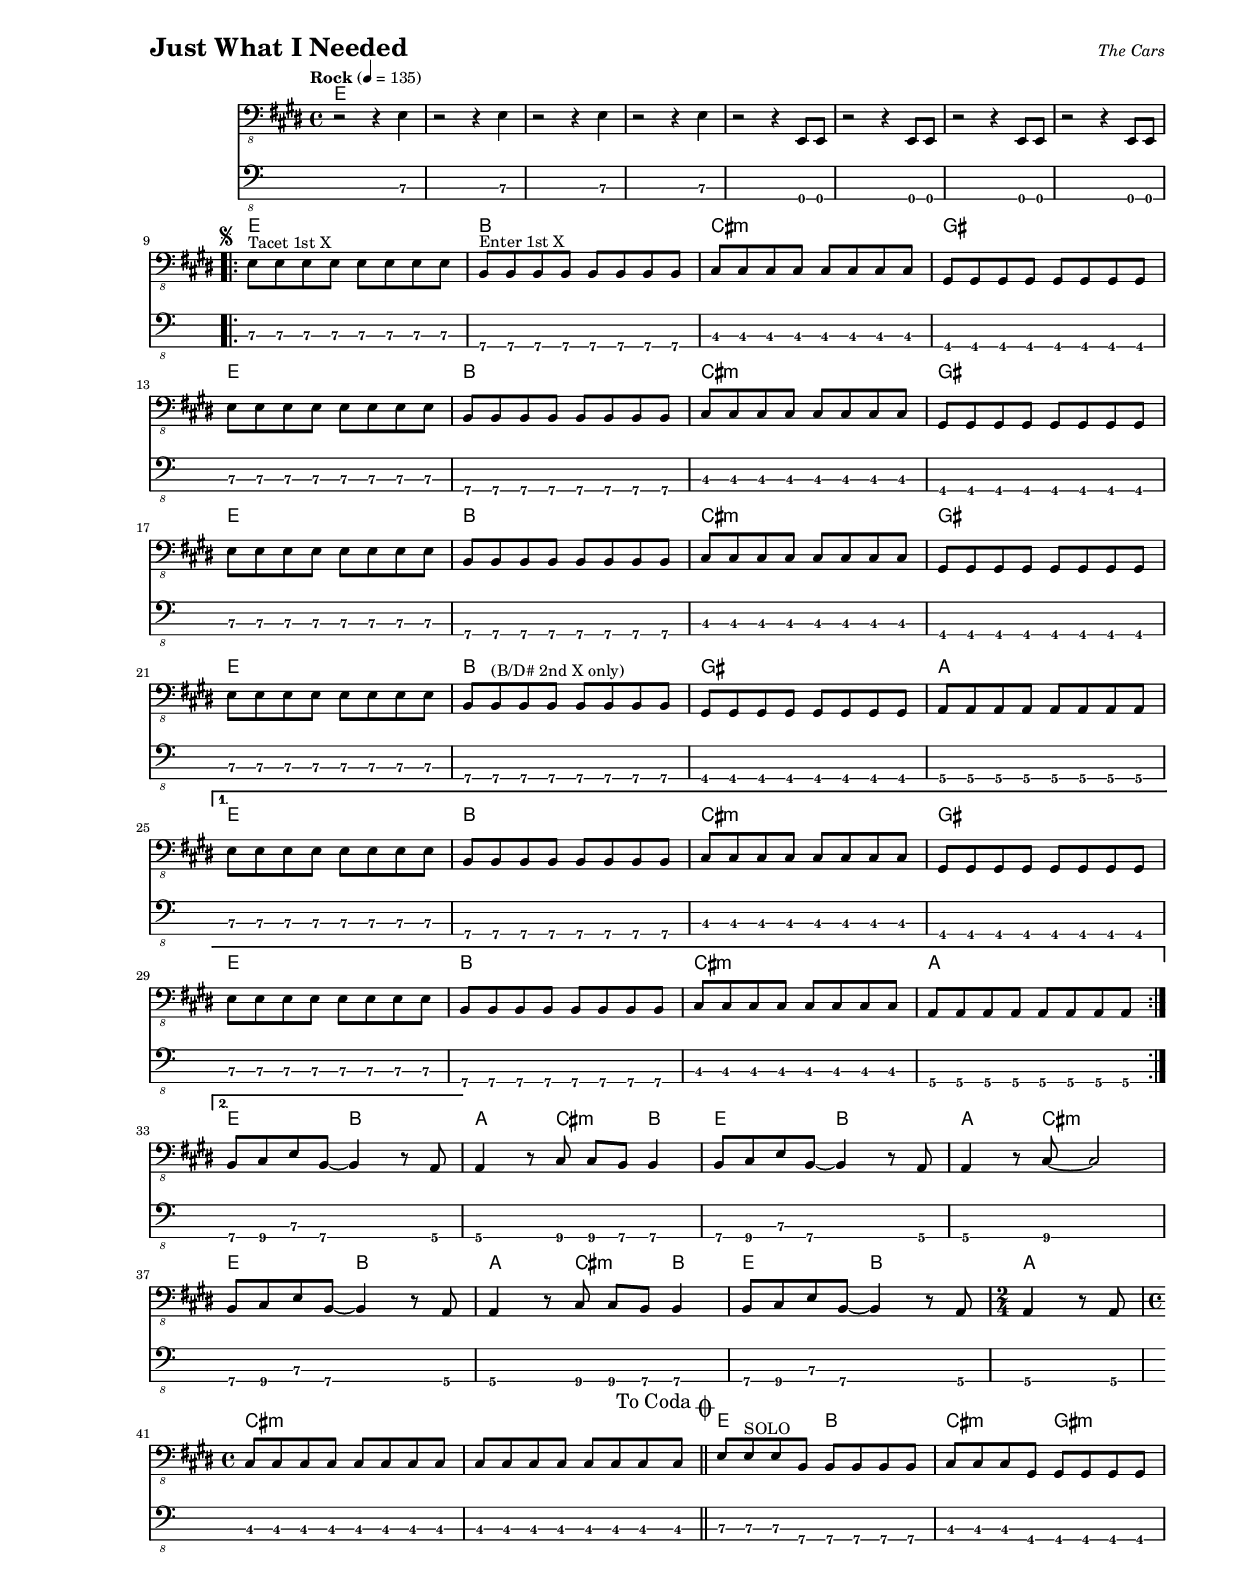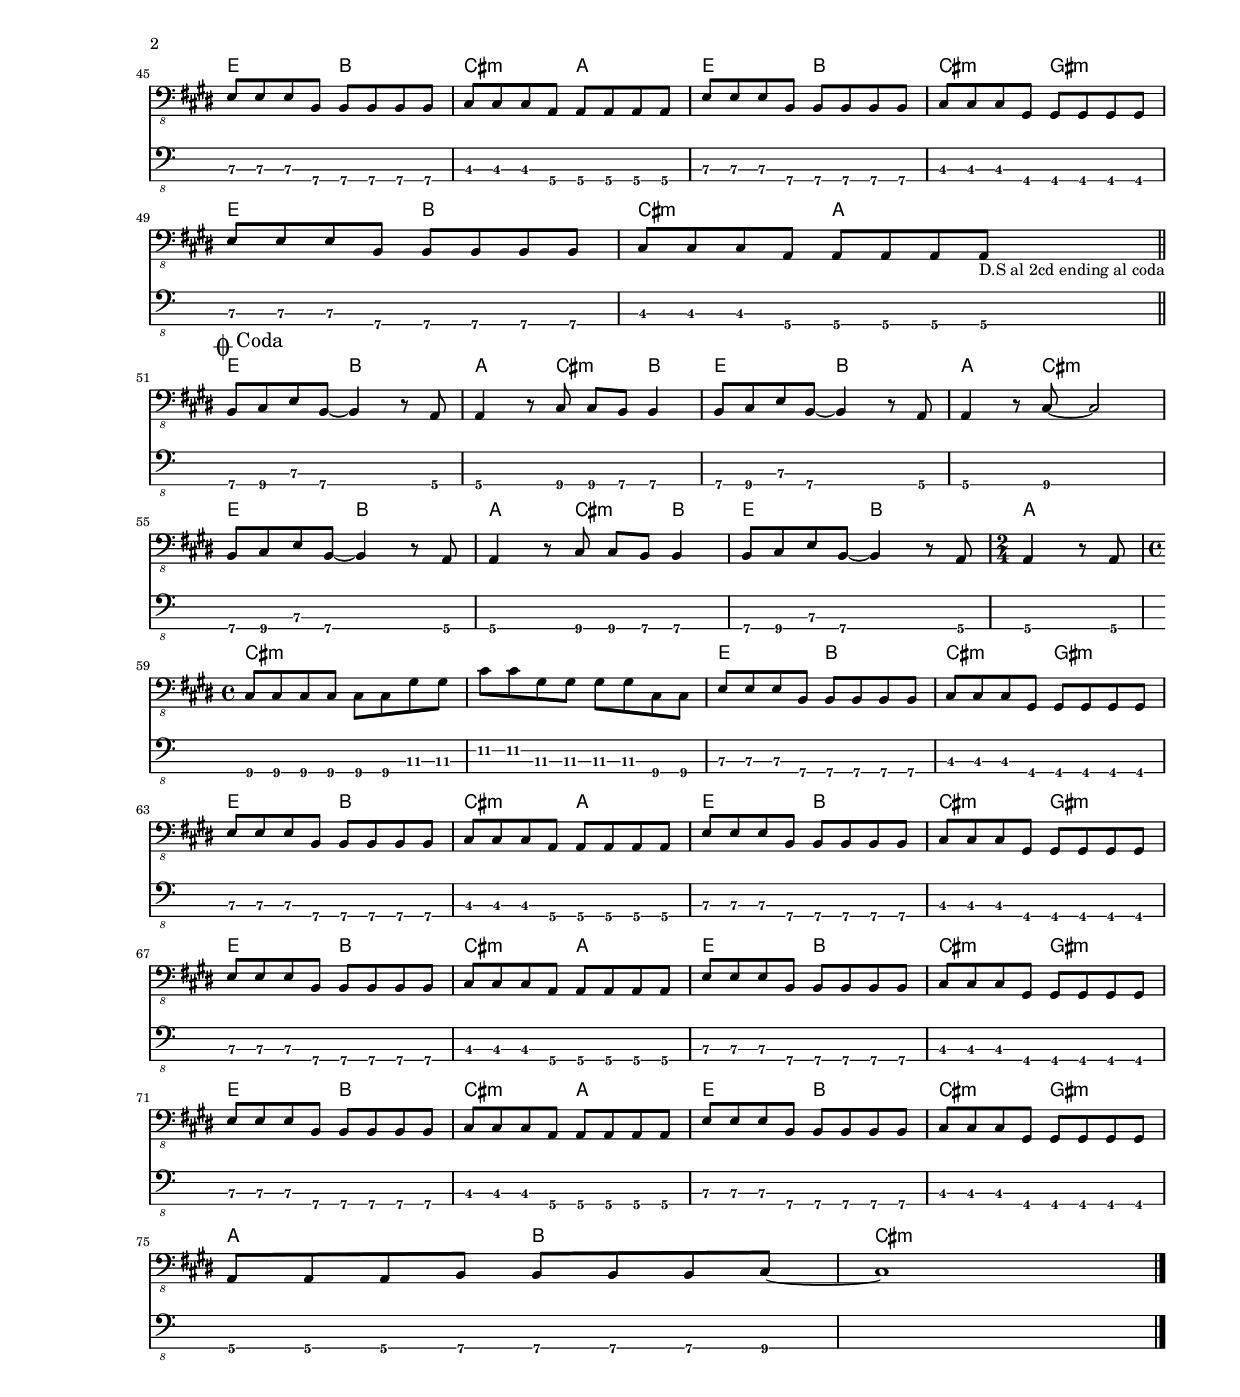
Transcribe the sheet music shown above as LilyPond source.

% LilyBin

\version "2.18.0"
\include "english.ly"
DSfine = {
  \once \override Score.RehearsalMark #'break-visibility = #'#(#t #t #f)
  \mark \markup { \small "D.S. al fine" }
}

DS = {
  \once \override Score.RehearsalMark #'break-visibility = #'#(#t #t #f)
  \mark \markup { \small "D.S." }
}

DCfine = {
  \once \override Score.RehearsalMark #'break-visibility = #'#(#t #t #f)
  \mark \markup { \small "D.C. al fine" }
}

DCcoda = {
  \once \override Score.RehearsalMark #'break-visibility = #'#(#t #t #f)
  \mark \markup { \small "D.C. al coda" }
}

DScoda = {
  \once \override Score.RehearsalMark #'break-visibility = #'#(#t #t #f)
  \mark \markup { \small "D.S. al coda" }
}

Fine = {
  \once \override Score.RehearsalMark #'break-visibility = #'#(#t #t #f)
  \mark \markup { \small \italic "fine" }
}

GotoCoda = {
  \once \override Score.RehearsalMark #'break-visibility = #'#(#t #t #f)
  \mark \markup { "To Coda" \musicglyph #"scripts.coda" }
}

Coda = {
  \once \override Score.RehearsalMark #'break-visibility = #'#(#f #t #t)
  \mark \markup { \musicglyph #"scripts.coda" "Coda" }
}

Segno = {
  \once \override Score.RehearsalMark #'break-visibility = #'#(#f #t #t)
  \mark \markup { \small \musicglyph #"scripts.segno" }
}



\header {
  piece = \markup { \fontsize #4 \bold "Just What I Needed" }
  opus = \markup { \italic "The Cars" }
}

\paper { 
  left-margin = 1.0 \in
  right-margin = 0.5 \in
  top-margin = 0.5 \in
  bottom-margin = 1.0 \in
}

#(set-global-staff-size 14)

cbreak = { 
  \break
} 

sbreak = { \break }

global = {
  \time 4/4
  \tempo "Rock" 4 = 135
}

my_notes = \relative c {
  \clef "bass_8"
  \key e \major

  r2 r4 e,\3 | r2 r4 e\3 | r2 r4 e\3 | r2 r4 e\3 |
  r2 r4 e,8 e | r2 r4 e8 e |  r2 r4 e8 e | r2 r4 e8 e |
	
  \sbreak
  \repeat volta 2 {
    \Segno
    e'8\3^"Tacet 1st X" e\3 e\3 e\3 e\3 e\3 e\3 e\3 | 
    b\4^"Enter 1st X" b\4 b\4 b\4 b\4 b\4 b\4 b\4 | cs cs cs cs cs cs cs cs | gs gs gs gs gs gs gs gs |
    \cbreak
    e'8\3 e\3 e\3 e\3 e\3 e\3 e\3 e\3 | b\4 b\4 b\4 b\4 b\4 b\4 b\4 b\4 | cs cs cs cs cs cs cs cs | gs gs gs gs gs gs gs gs |
    \cbreak
    e'8\3 e\3 e\3 e\3 e\3 e\3 e\3 e\3 | b\4 b\4  b\4 b\4 b\4 b\4 b\4 b\4 | cs cs cs cs cs cs cs cs | gs gs gs gs gs gs gs gs |
    \cbreak
    e'8\3 e\3 e\3 e\3 e\3 e\3 e\3 e\3 | b\4 b\4^"(B/D# 2nd X only)" b\4 b\4 b\4 b\4 b\4 b\4 | gs gs gs gs gs gs gs gs | a\4 a\4 a\4 a\4 a\4 a\4 a\4 a\4 |
  }
  \alternative {	
    {	
      \cbreak
      e'8\3 e\3 e\3 e\3 e\3 e\3 e\3 e\3 | b\4 b\4 b\4 b\4 b\4 b\4 b\4 b\4 | cs cs cs cs cs cs cs cs | gs gs gs gs gs gs gs gs |
      \cbreak
      e'8\3 e\3 e\3 e\3 e\3 e\3 e\3 e\3 | b\4 b\4 b\4 b\4 b\4 b\4 b\4 b\4 | cs cs cs cs cs cs cs cs | a\4 a\4 a\4 a\4 a\4 a\4 a\4 a\4 |
    }
    {
      \cbreak
      b8\4 cs\4 e\3 b\4 ~b4 r8 a\4 | 
    }
  }
  
  a4\4 r8 cs\4 cs\4 b\4 b4\4 | b8\4 cs\4 e\3 b\4 ~b4 r8 a\4 | a4\4 r8 cs8\4 ~cs2 |
  \cbreak
  b8\4 cs\4 e\3 b\4 ~b4 r8 a\4 | a4\4 r8 cs\4 cs\4 b\4 b4\4 | b8\4 cs\4 e\3 b\4 ~b4 r8 a\4 |
  \time 2/4 a4\4 r8 a\4 | 

  \sbreak
  \time 4/4
  cs8 cs cs cs cs cs cs cs | cs cs cs cs cs cs cs \GotoCoda cs \bar "||" 	
  e8\3 e\3^"SOLO" e\3 b\4 b\4 b\4 b\4 b\4 | cs cs cs gs gs gs gs gs |
  \cbreak
  e'8\3 e\3 e\3 b\4 b\4 b\4 b\4 b\4 | cs cs cs a\4 a\4 a\4 a\4 a\4 |
  e'\3 e\3 e\3 b\4 b\4 b\4 b\4 b\4 | cs cs cs gs gs gs gs gs |
  \cbreak
  e'8\3 e\3 e\3 b\4 b\4 b\4 b\4 b\4 | cs cs cs a\4 a\4 a\4 a\4 a\4-"D.S al 2cd ending al coda" \bar "||"
  
  \sbreak
  \Coda
  b8\4 cs\4 e\3 b\4 ~b4 r8 a\4 | a4\4 r8 cs\4 cs\4 b\4 b4\4 | 
  b8\4 cs\4 e\3 b\4 ~b4 r8 a\4 | a4\4 r8 cs8\4 ~cs2 |
  \cbreak
  b8\4 cs\4 e\3 b\4 ~b4 r8 a\4 | a4\4 r8 cs\4 cs\4 b\4 b4\4 | 
  b8\4 cs\4 e\3 b\4 ~b4 r8 a\4 | \time 2/4 a4\4 r8 a\4 | 

  \cbreak
  \time 4/4
  cs8\4 cs\4 cs\4 cs\4 cs\4 cs\4 gs'\3 gs\3 | cs\2 cs\2 gs\3 gs\3 gs\3 gs\3 cs,\4 cs\4 |
  e\3 e\3 e\3 b\4 b\4 b\4 b\4 b\4 | cs\3 cs\3 cs\3 gs gs gs gs gs |
  
  \cbreak
  e'\3 e\3 e\3 b\4 b\4 b\4 b\4 b\4 | cs cs cs a\4 a\4 a\4 a\4 a\4 | 
  e'\3 e\3 e\3 b\4 b\4 b\4 b\4 b\4 | cs\3 cs\3 cs\3 gs gs gs gs gs |
  
  \cbreak
  e'\3 e\3 e\3 b\4 b\4 b\4 b\4 b\4 | cs cs cs a\4 a\4 a\4 a\4 a\4 | 
  e'\3 e\3 e\3 b\4 b\4 b\4 b\4 b\4 | cs\3 cs\3 cs\3 gs gs gs gs gs |

  \cbreak
  e'\3 e\3 e\3 b\4 b\4 b\4 b\4 b\4 | cs cs cs a\4 a\4 a\4 a\4 a\4 | 
  e'\3 e\3 e\3 b\4 b\4 b\4 b\4 b\4 | cs\3 cs\3 cs\3 gs gs gs gs gs |

  \cbreak
  a\4 a\4 a\4 b\4 b\4 b\4 b\4 cs\4~ | cs1 \bar "|."
}

my_chords = \chordmode {
  e1 | s | s | s |
  s | s | s | s |
  \repeat volta 2 {
    e1 | b | cs:min | gs |
    e1 | b | cs:min | gs |
    e1 | b | cs:min | gs |
    e1 | b | gs | a |
  }
  \alternative {
    {  e1 | b | cs:min | gs | e1 | b | cs:min | a | }
    { e2 b | }
  }
  
  a4. cs:min b4 | e2 b | a4 s8 cs8:min ~cs2:min |
  e2 b | a4. cs:min b4 | e2 b  | \time 2/4 a2 |
  
  \time 4/4
  cs1:min | cs1:min | e2 b | cs:min gs:min | 
  e2 b2 | cs:min a | e b | cs:min gs:min | 
  e b | cs:min a|
  
  e2 b | a4. cs:min b4 | e2 b | a4 s8 cs8:min ~cs2:min |
  e2 b | a4. cs:min b4 | e2 b  | \time 2/4 a2 |
  
  \time 4/4
  cs1:min | cs1:min | e2 b | cs:min gs:min | 
  e2 b | cs:min a | e b | cs:min gs:min |
  e b | cs:min a | e b | cs:min gs:min |
  e b | cs:min a | e b | cs:min gs:min |
  a b  | cs1:min |
}


ticktock = \drummode {
  \repeat unfold 40 {
    hiwoodblock 4 lowoodblock lowoodblock lowoodblock
  }
}

my_music = <<
  \new ChordNames {
    \set ChordNames.midiInstrument = "percussive organ"
    \set ChordNames.midiMaximumVolume = #0.2
    \set chordChanges = ##t
    \global
    \my_chords
  }
  \new Staff {
    \set Staff.midiInstrument = #"electric bass (finger)"
    \set Staff.midiMinimumVolume = #0.7
    \set Staff.midiMaximumVolume = #0.95
    \global
    \my_notes
  }
  \tag #'scoreOnly
  \new TabStaff
    \with { stringTunings = #bass-tuning } 
  { 
    %%\set TabStaff.minimumFret = #3f
    %%\set TabStaff.restrainOpenStrings = ##t
    \global
    \my_notes
  }
  \tag #'midiOnly
  \new DrumStaff = TickTock <<
    \new DrumVoice = "ticktock" {
      \set DrumStaff.instrumentName = "TickTock"
      \set DrumStaff.midiMaximumVolume = #0.7
      \global
      \ticktock
    }
  >>
>>
  
\score {
  \removeWithTag #'midiOnly \my_music
  \layout {
    \context {
      \Score \override StringNumber #'stencil = ##f 
    }
  }
}

\score {
  \removeWithTag #'scoreOnly \unfoldRepeats \my_music
  \midi {}
}
